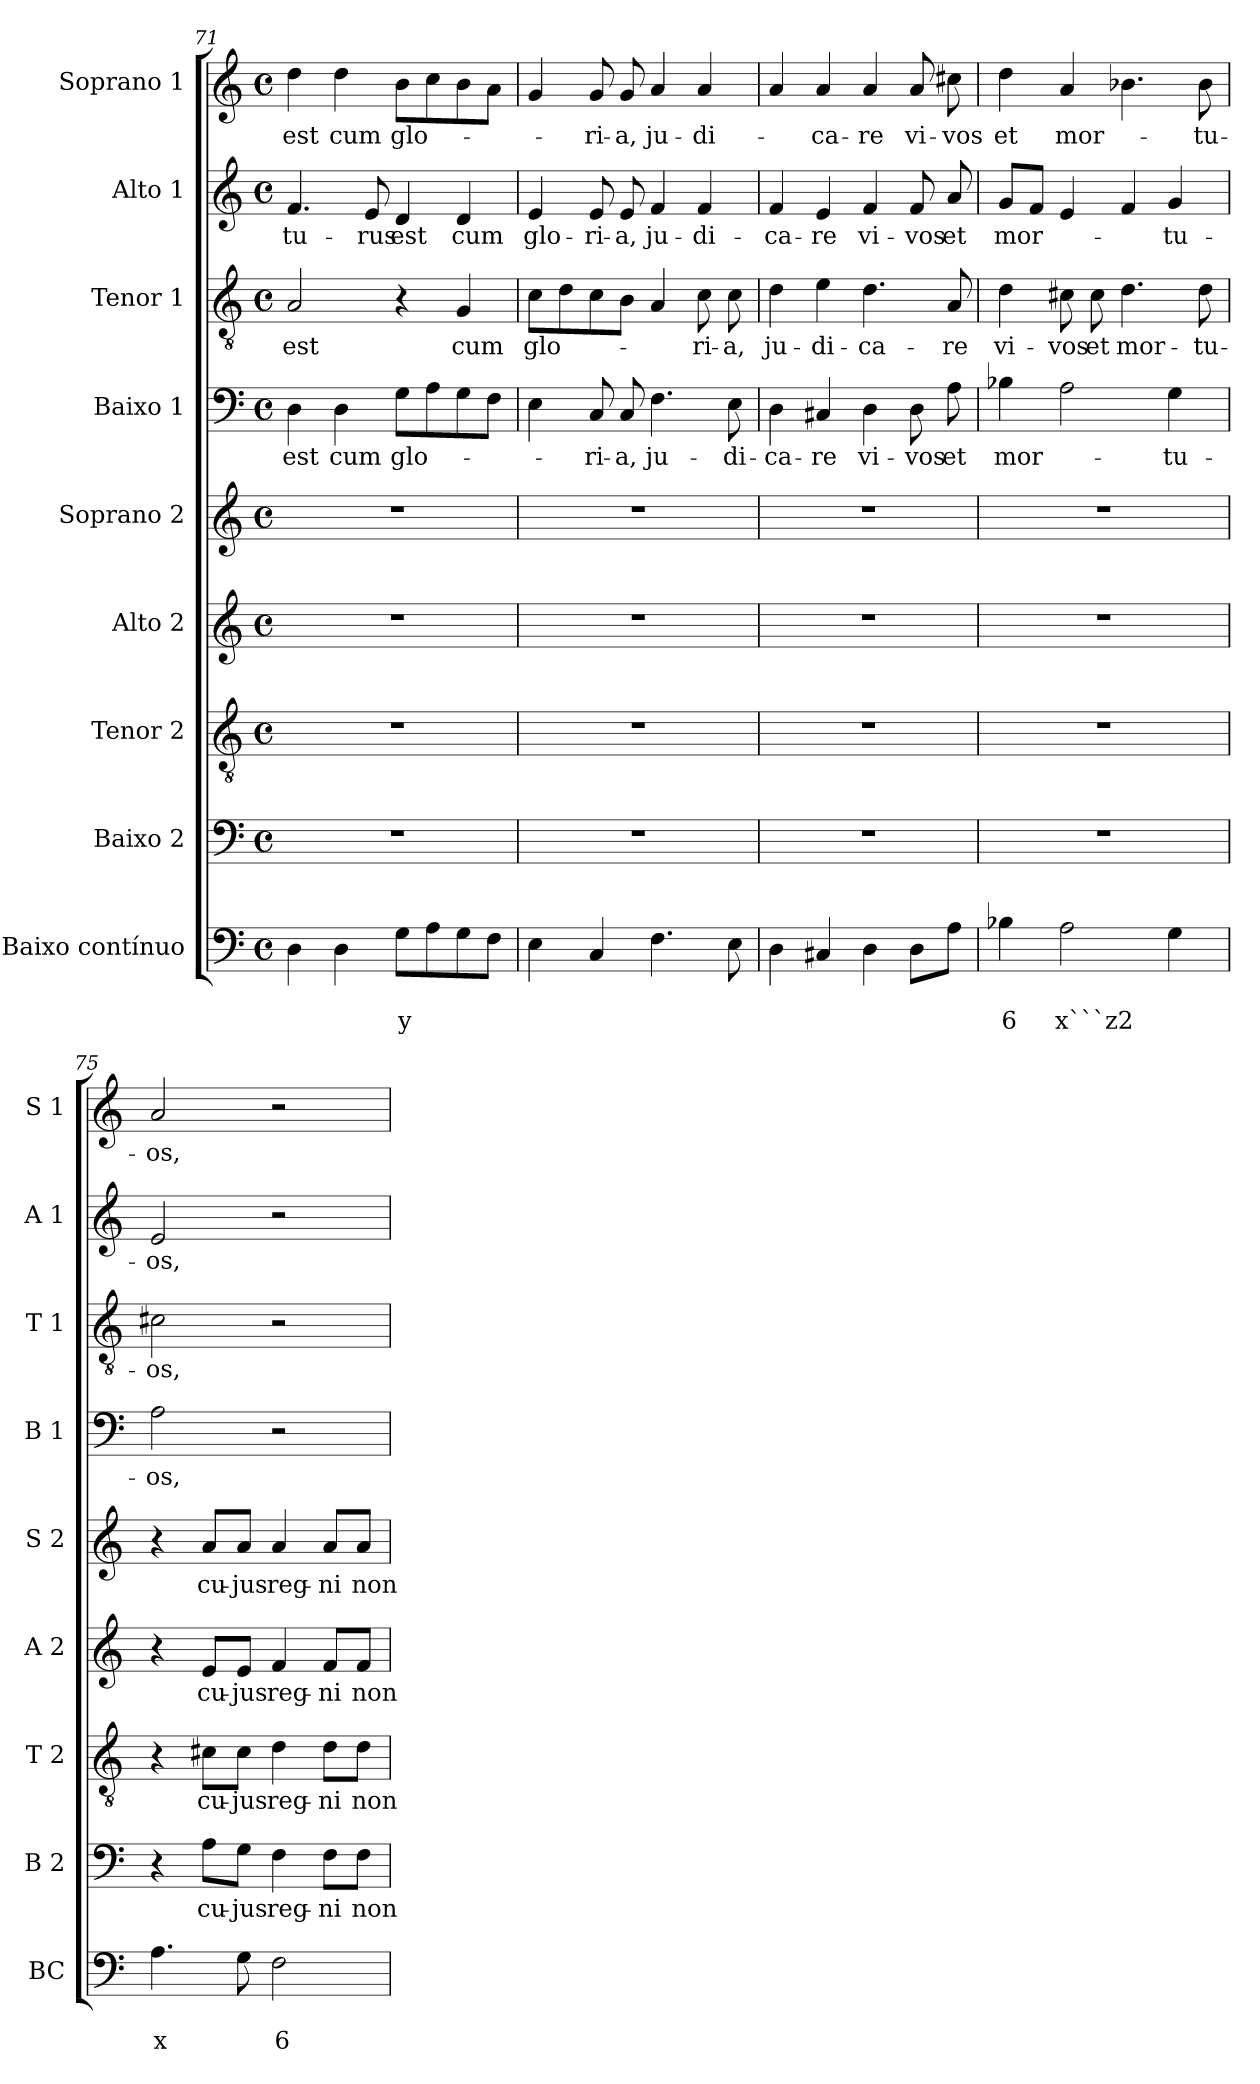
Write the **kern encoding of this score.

**kern	**text	**text	**kern	**text	**kern	**text	**kern	**text	**kern	**text	**kern	**text	**kern	**text	**kern	**text	**kern	**text
*part9	*part9	*part9	*part8	*part8	*part7	*part7	*part6	*part6	*part5	*part5	*part4	*part4	*part3	*part3	*part2	*part2	*part1	*part1
*staff9	*staff9	*staff9	*staff8	*staff8	*staff7	*staff7	*staff6	*staff6	*staff5	*staff5	*staff4	*staff4	*staff3	*staff3	*staff2	*staff2	*staff1	*staff1
*I"Baixo contínuo	*	*	*I"Baixo 2	*	*I"Tenor 2	*	*I"Alto 2	*	*I"Soprano 2	*	*I"Baixo 1	*	*I"Tenor 1	*	*I"Alto 1	*	*I"Soprano 1	*
*I'BC	*	*	*I'B 2	*	*I'T 2	*	*I'A 2	*	*I'S 2	*	*I'B 1	*	*I'T 1	*	*I'A 1	*	*I'S 1	*
*clefF4	*	*	*clefF4	*	*clefGv2	*	*clefG2	*	*clefG2	*	*clefF4	*	*clefGv2	*	*clefG2	*	*clefG2	*
*k[]	*	*	*k[]	*	*k[]	*	*k[]	*	*k[]	*	*k[]	*	*k[]	*	*k[]	*	*k[]	*
*C:	*	*	*C:	*	*C:	*	*C:	*	*C:	*	*C:	*	*C:	*	*C:	*	*C:	*
*M4/4	*	*	*M4/4	*	*M4/4	*	*M4/4	*	*M4/4	*	*M4/4	*	*M4/4	*	*M4/4	*	*M4/4	*
*met(c)	*	*	*met(c)	*	*met(c)	*	*met(c)	*	*met(c)	*	*met(c)	*	*met(c)	*	*met(c)	*	*met(c)	*
=71	=71	=71	=71	=71	=71	=71	=71	=71	=71	=71	=71	=71	=71	=71	=71	=71	=71	=71
!	!	!	!	!	!	!	!	!	!	!	!	!LO:LY:b	!	!LO:LY:b	!	!LO:LY:b	!	!LO:LY:b
4D\	.	.	1r	.	1r	.	1r	.	1r	.	4D\	est	2A/	est	4.f/	-tu-	4dd\	est
!	!	!	!	!	!	!	!	!	!	!	!	!LO:LY:b	!	!	!	!	!	!LO:LY:b
4D\	.	.	.	.	.	.	.	.	.	.	4D\	cum	.	.	.	.	4dd\	cum
!	!	!	!	!	!	!	!	!	!	!	!	!	!	!	!	!LO:LY:b	!	!
.	.	.	.	.	.	.	.	.	.	.	.	.	.	.	8e/	-rus	.	.
!	!	!LO:LY:b	!	!	!	!	!	!	!	!	!	!LO:LY:b	!	!	!	!LO:LY:b	!	!LO:LY:b
8G\L	.	y	.	.	.	.	.	.	.	.	8G\L	glo-	4r	.	4d/	est	8b\L	glo-
8A\	.	.	.	.	.	.	.	.	.	.	8A\	.	.	.	.	.	8cc\	.
!	!	!	!	!	!	!	!	!	!	!	!	!	!	!LO:LY:b	!	!LO:LY:b	!	!
8G\	.	.	.	.	.	.	.	.	.	.	8G\	.	4G/	cum	4d/	cum	8b\	.
8F\J	.	.	.	.	.	.	.	.	.	.	8F\J	.	.	.	.	.	8a\J	.
!!LO:PB:g=z
=72	=72	=72	=72	=72	=72	=72	=72	=72	=72	=72	=72	=72	=72	=72	=72	=72	=72	=72
!	!	!	!	!	!	!	!	!	!	!	!	!	!	!LO:LY:b	!	!LO:LY:b	!	!
4E\	.	.	1r	.	1r	.	1r	.	1r	.	4E\	.	8c\L	glo-	4e/	glo-	4g/	.
.	.	.	.	.	.	.	.	.	.	.	.	.	8d\	.	.	.	.	.
!	!	!	!	!	!	!	!	!	!	!	!	!LO:LY:b	!	!	!	!LO:LY:b	!	!LO:LY:b
4C/	.	.	.	.	.	.	.	.	.	.	8C/	-ri-	8c\	.	8e/	-ri-	8g/	-ri-
!	!	!	!	!	!	!	!	!	!	!	!	!LO:LY:b	!	!	!	!LO:LY:b	!	!LO:LY:b
.	.	.	.	.	.	.	.	.	.	.	8C/	-a,	8B\J	.	8e/	-a,	8g/	-a,
!	!	!	!	!	!	!	!	!	!	!	!	!LO:LY:b	!	!	!	!LO:LY:b	!	!LO:LY:b
4.F\	.	.	.	.	.	.	.	.	.	.	4.F\	ju-	4A/	.	4f/	ju-	4a/	ju-
!	!	!	!	!	!	!	!	!	!	!	!	!	!	!LO:LY:b	!	!LO:LY:b	!	!LO:LY:b
.	.	.	.	.	.	.	.	.	.	.	.	.	8c\	-ri-	4f/	-di-	4a/	-di-
!	!	!	!	!	!	!	!	!	!	!	!	!LO:LY:b	!	!LO:LY:b	!	!	!	!
8E\	.	.	.	.	.	.	.	.	.	.	8E\	-di-	8c\	-a,	.	.	.	.
=73	=73	=73	=73	=73	=73	=73	=73	=73	=73	=73	=73	=73	=73	=73	=73	=73	=73	=73
!	!	!	!	!	!	!	!	!	!	!	!	!LO:LY:b	!	!LO:LY:b	!	!LO:LY:b	!	!
4D\	.	.	1r	.	1r	.	1r	.	1r	.	4D\	-ca-	4d\	ju-	4f/	-ca-	4a/	.
!	!	!	!	!	!	!	!	!	!	!	!	!LO:LY:b	!	!LO:LY:b	!	!LO:LY:b	!	!LO:LY:b
4C#X/	.	.	.	.	.	.	.	.	.	.	4C#X/	-re	4e\	-di-	4e/	-re	4a/	-ca-
!	!	!	!	!	!	!	!	!	!	!	!	!LO:LY:b	!	!LO:LY:b	!	!LO:LY:b	!	!LO:LY:b
4D\	.	.	.	.	.	.	.	.	.	.	4D\	vi-	4.d\	-ca-	4f/	vi-	4a/	-re
!	!	!	!	!	!	!	!	!	!	!	!	!LO:LY:b	!	!	!	!LO:LY:b	!	!LO:LY:b
8D\L	.	.	.	.	.	.	.	.	.	.	8D\	-vos	.	.	8f/	-vos	8a/	vi-
!	!	!	!	!	!	!	!	!	!	!	!	!LO:LY:b	!	!LO:LY:b	!	!LO:LY:b	!	!LO:LY:b
8A\J	.	.	.	.	.	.	.	.	.	.	8A\	et	8A/	-re	8a/	et	8cc#X\	-vos
=74	=74	=74	=74	=74	=74	=74	=74	=74	=74	=74	=74	=74	=74	=74	=74	=74	=74	=74
!	!	!LO:LY:b	!	!	!	!	!	!	!	!	!	!LO:LY:b	!	!LO:LY:b	!	!LO:LY:b	!	!LO:LY:b
4B-X\	.	6	1r	.	1r	.	1r	.	1r	.	4B-X\	mor-	4d\	vi-	8g/L	mor-	4dd\	et
.	.	.	.	.	.	.	.	.	.	.	.	.	.	.	8f/J	.	.	.
!	!	!LO:LY:b	!	!	!	!	!	!	!	!	!	!	!	!LO:LY:b	!	!	!	!LO:LY:b
2A\	.	x```z2	.	.	.	.	.	.	.	.	2A\	.	8c#X\	-vos	4e/	.	4a/	mor-
!	!	!	!	!	!	!	!	!	!	!	!	!	!	!LO:LY:b	!	!	!	!
.	.	.	.	.	.	.	.	.	.	.	.	.	8c#\	et	.	.	.	.
!	!	!	!	!	!	!	!	!	!	!	!	!	!	!LO:LY:b	!	!	!	!
.	.	.	.	.	.	.	.	.	.	.	.	.	4.d\	mor-	4f/	.	4.b-X\	.
!	!	!	!	!	!	!	!	!	!	!	!	!LO:LY:b	!	!	!	!LO:LY:b	!	!
4G\	.	.	.	.	.	.	.	.	.	.	4G\	-tu-	.	.	4g/	-tu-	.	.
!	!	!	!	!	!	!	!	!	!	!	!	!	!	!LO:LY:b	!	!	!	!LO:LY:b
.	.	.	.	.	.	.	.	.	.	.	.	.	8d\	-tu-	.	.	8b-\	-tu-
=75	=75	=75	=75	=75	=75	=75	=75	=75	=75	=75	=75	=75	=75	=75	=75	=75	=75	=75
!	!	!LO:LY:b	!	!	!	!	!	!	!	!	!	!LO:LY:b	!	!LO:LY:b	!	!LO:LY:b	!	!LO:LY:b
4.A\	.	x	4r	.	4r	.	4r	.	4r	.	2A\	-os,	2c#X\	-os,	2e/	-os,	2a/	-os,
!	!	!	!	!LO:LY:b	!	!LO:LY:b	!	!LO:LY:b	!	!LO:LY:b	!	!	!	!	!	!	!	!
.	.	.	8A\L	cu-	8c#X\L	cu-	8e/L	cu-	8a/L	cu-	.	.	.	.	.	.	.	.
!	!	!	!	!LO:LY:b	!	!LO:LY:b	!	!LO:LY:b	!	!LO:LY:b	!	!	!	!	!	!	!	!
8G\	.	.	8G\J	-jus	8c#\J	-jus	8e/J	-jus	8a/J	-jus	.	.	.	.	.	.	.	.
!	!	!LO:LY:b	!	!LO:LY:b	!	!LO:LY:b	!	!LO:LY:b	!	!LO:LY:b	!	!	!	!	!	!	!	!
2F\	.	6	4F\	reg-	4d\	reg-	4f/	reg-	4a/	reg-	2r	.	2r	.	2r	.	2r	.
!	!	!	!	!LO:LY:b	!	!LO:LY:b	!	!LO:LY:b	!	!LO:LY:b	!	!	!	!	!	!	!	!
.	.	.	8F\L	-ni	8d\L	-ni	8f/L	-ni	8a/L	-ni	.	.	.	.	.	.	.	.
!	!	!	!	!LO:LY:b	!	!LO:LY:b	!	!LO:LY:b	!	!LO:LY:b	!	!	!	!	!	!	!	!
.	.	.	8F\J	non	8d\J	non	8f/J	non	8a/J	non	.	.	.	.	.	.	.	.
=	=	=	=	=	=	=	=	=	=	=	=	=	=	=	=	=	=	=
*-	*-	*-	*-	*-	*-	*-	*-	*-	*-	*-	*-	*-	*-	*-	*-	*-	*-	*-
